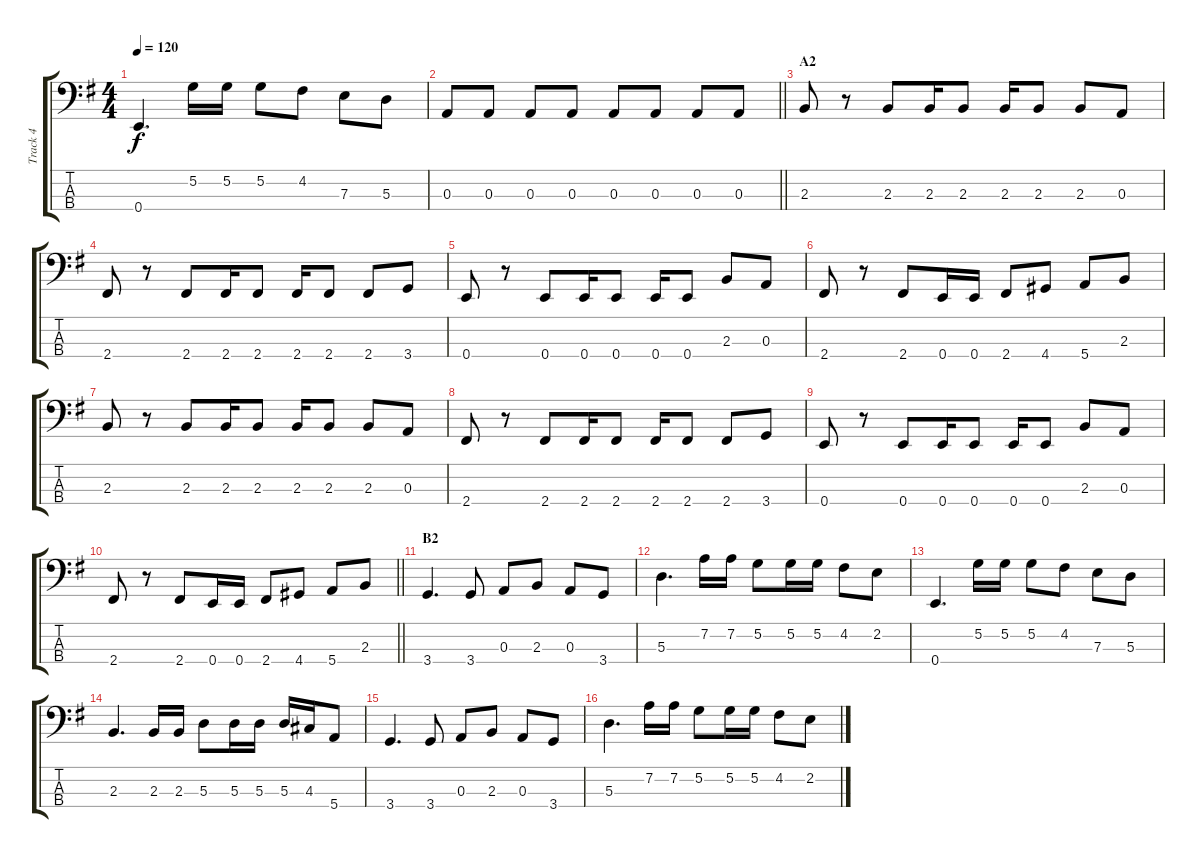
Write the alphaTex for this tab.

\track ("Track 4" "Track 4") {instrument electricbassfinger}
\staff {score tabs}
\tuning (G2 D2 A1 E1) {hide}
\ts (4 4)
\tempo 120
\clef f4
\ks eminor
0.4.4{d dy f} 5.2.16 5.2.16 5.2.8 4.2.8 7.3.8 5.3.8 |
\barLineRight lightlight
0.3.8 0.3.8 0.3.8 0.3.8 0.3.8 0.3.8 0.3.8 0.3.8 |
\section ("" "A2")
2.3.8 r.8 2.3.8 2.3.16 2.3.8 2.3.16 2.3.8 2.3.8 0.3.8 |
2.4.8 r.8 2.4.8 2.4.16 2.4.8 2.4.16 2.4.8 2.4.8 3.4.8 |
0.4.8 r.8 0.4.8 0.4.16 0.4.8 0.4.16 0.4.8 2.3.8 0.3.8 |
2.4.8 r.8 2.4.8 0.4.16 0.4.16 2.4.8 4.4.8 5.4.8 2.3.8 |
2.3.8 r.8 2.3.8 2.3.16 2.3.8 2.3.16 2.3.8 2.3.8 0.3.8 |
2.4.8 r.8 2.4.8 2.4.16 2.4.8 2.4.16 2.4.8 2.4.8 3.4.8 |
0.4.8 r.8 0.4.8 0.4.16 0.4.8 0.4.16 0.4.8 2.3.8 0.3.8 |
\barLineRight lightlight
2.4.8 r.8 2.4.8 0.4.16 0.4.16 2.4.8 4.4.8 5.4.8 2.3.8 |
\section ("" "B2")
3.4.4{d} 3.4.8 0.3.8 2.3.8 0.3.8 3.4.8 |
5.3.4{d} 7.2.16 7.2.16 5.2.8 5.2.16 5.2.16 4.2.8 2.2.8 |
0.4.4{d} 5.2.16 5.2.16 5.2.8 4.2.8 7.3.8 5.3.8 |
2.3.4{d} 2.3.16 2.3.16 5.3.8 5.3.16 5.3.16 5.3.16 4.3.16 5.4.8 |
3.4.4{d} 3.4.8 0.3.8 2.3.8 0.3.8 3.4.8 |
5.3.4{d} 7.2.16 7.2.16 5.2.8 5.2.16 5.2.16 4.2.8 2.2.8
